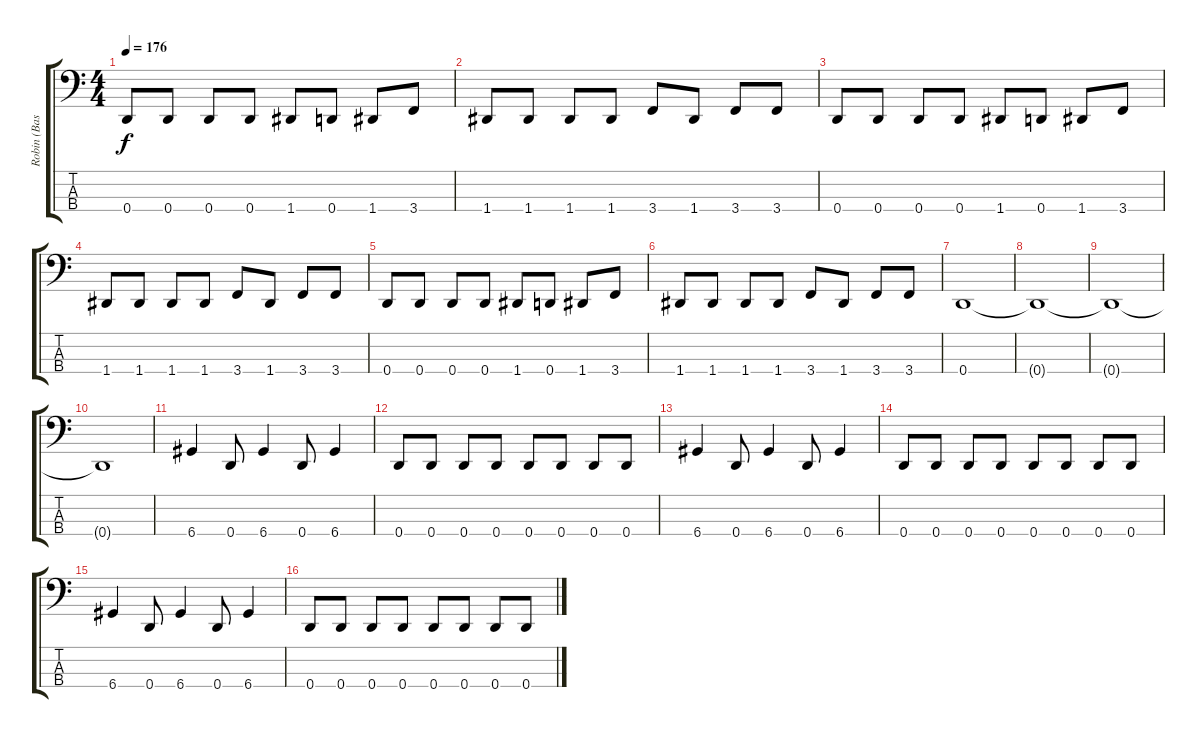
\track ("Robin (Bass)" "Robin (Bas") {instrument electricbasspick}
\staff {score tabs}
\tuning (F2 C2 G1 D1) {hide}
\ts (4 4)
\tempo 176
\clef f4
\ks c
0.4.8{dy f} 0.4.8 0.4.8 0.4.8 1.4.8 0.4.8 1.4.8 3.4.8 |
1.4.8 1.4.8 1.4.8 1.4.8 3.4.8 1.4.8 3.4.8 3.4.8 |
0.4.8 0.4.8 0.4.8 0.4.8 1.4.8 0.4.8 1.4.8 3.4.8 |
1.4.8 1.4.8 1.4.8 1.4.8 3.4.8 1.4.8 3.4.8 3.4.8 |
0.4.8 0.4.8 0.4.8 0.4.8 1.4.8 0.4.8 1.4.8 3.4.8 |
1.4.8 1.4.8 1.4.8 1.4.8 3.4.8 1.4.8 3.4.8 3.4.8 |
0.4.1 |
0.4{t}.1 |
0.4{t}.1 |
0.4{t}.1 |
6.4.4 0.4.8 6.4.4 0.4.8 6.4.4 |
0.4.8 0.4.8 0.4.8 0.4.8 0.4.8 0.4.8 0.4.8 0.4.8 |
6.4.4 0.4.8 6.4.4 0.4.8 6.4.4 |
0.4.8 0.4.8 0.4.8 0.4.8 0.4.8 0.4.8 0.4.8 0.4.8 |
6.4.4 0.4.8 6.4.4 0.4.8 6.4.4 |
0.4.8 0.4.8 0.4.8 0.4.8 0.4.8 0.4.8 0.4.8 0.4.8
